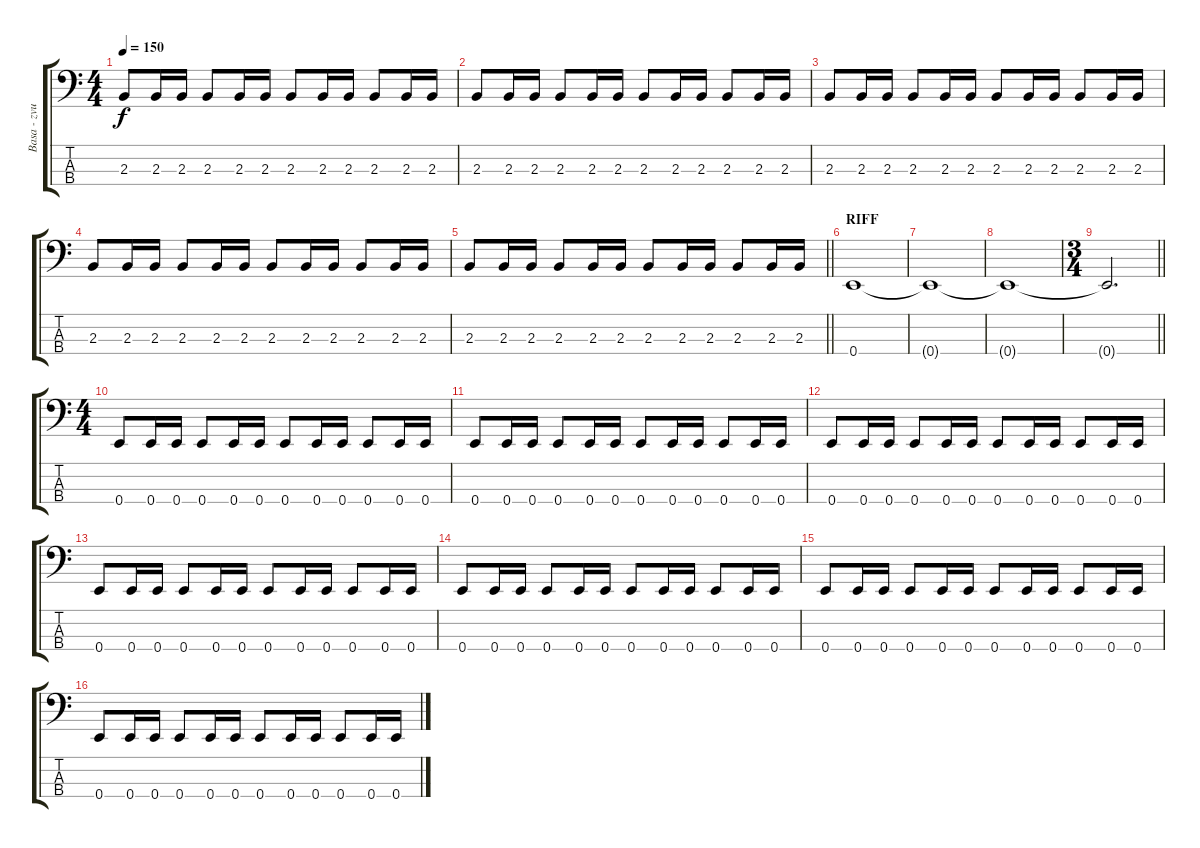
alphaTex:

\track ("Basa - zvuk" "Basa - zvu") {instrument slapbass1}
\staff {score tabs}
\tuning (G2 D2 A1 E1) {hide}
\ts (4 4)
\tempo 150
\clef f4
\ks c
2.3.8{dy f} 2.3.16 2.3.16 2.3.8 2.3.16 2.3.16 2.3.8 2.3.16 2.3.16 2.3.8 2.3.16 2.3.16 |
2.3.8 2.3.16 2.3.16 2.3.8 2.3.16 2.3.16 2.3.8 2.3.16 2.3.16 2.3.8 2.3.16 2.3.16 |
2.3.8 2.3.16 2.3.16 2.3.8 2.3.16 2.3.16 2.3.8 2.3.16 2.3.16 2.3.8 2.3.16 2.3.16 |
2.3.8 2.3.16 2.3.16 2.3.8 2.3.16 2.3.16 2.3.8 2.3.16 2.3.16 2.3.8 2.3.16 2.3.16 |
\barLineRight lightlight
2.3.8 2.3.16 2.3.16 2.3.8 2.3.16 2.3.16 2.3.8 2.3.16 2.3.16 2.3.8 2.3.16 2.3.16 |
\section ("" "RIFF")
0.4.1 |
0.4{t}.1 |
0.4{t}.1 |
\ts (3 4)
\barLineRight lightlight
0.4{t}.2{d} |
\ts (4 4)
\section ("" "")
0.4.8 0.4.16 0.4.16 0.4.8 0.4.16 0.4.16 0.4.8 0.4.16 0.4.16 0.4.8 0.4.16 0.4.16 |
0.4.8 0.4.16 0.4.16 0.4.8 0.4.16 0.4.16 0.4.8 0.4.16 0.4.16 0.4.8 0.4.16 0.4.16 |
0.4.8 0.4.16 0.4.16 0.4.8 0.4.16 0.4.16 0.4.8 0.4.16 0.4.16 0.4.8 0.4.16 0.4.16 |
0.4.8 0.4.16 0.4.16 0.4.8 0.4.16 0.4.16 0.4.8 0.4.16 0.4.16 0.4.8 0.4.16 0.4.16 |
0.4.8 0.4.16 0.4.16 0.4.8 0.4.16 0.4.16 0.4.8 0.4.16 0.4.16 0.4.8 0.4.16 0.4.16 |
0.4.8 0.4.16 0.4.16 0.4.8 0.4.16 0.4.16 0.4.8 0.4.16 0.4.16 0.4.8 0.4.16 0.4.16 |
0.4.8 0.4.16 0.4.16 0.4.8 0.4.16 0.4.16 0.4.8 0.4.16 0.4.16 0.4.8 0.4.16 0.4.16
